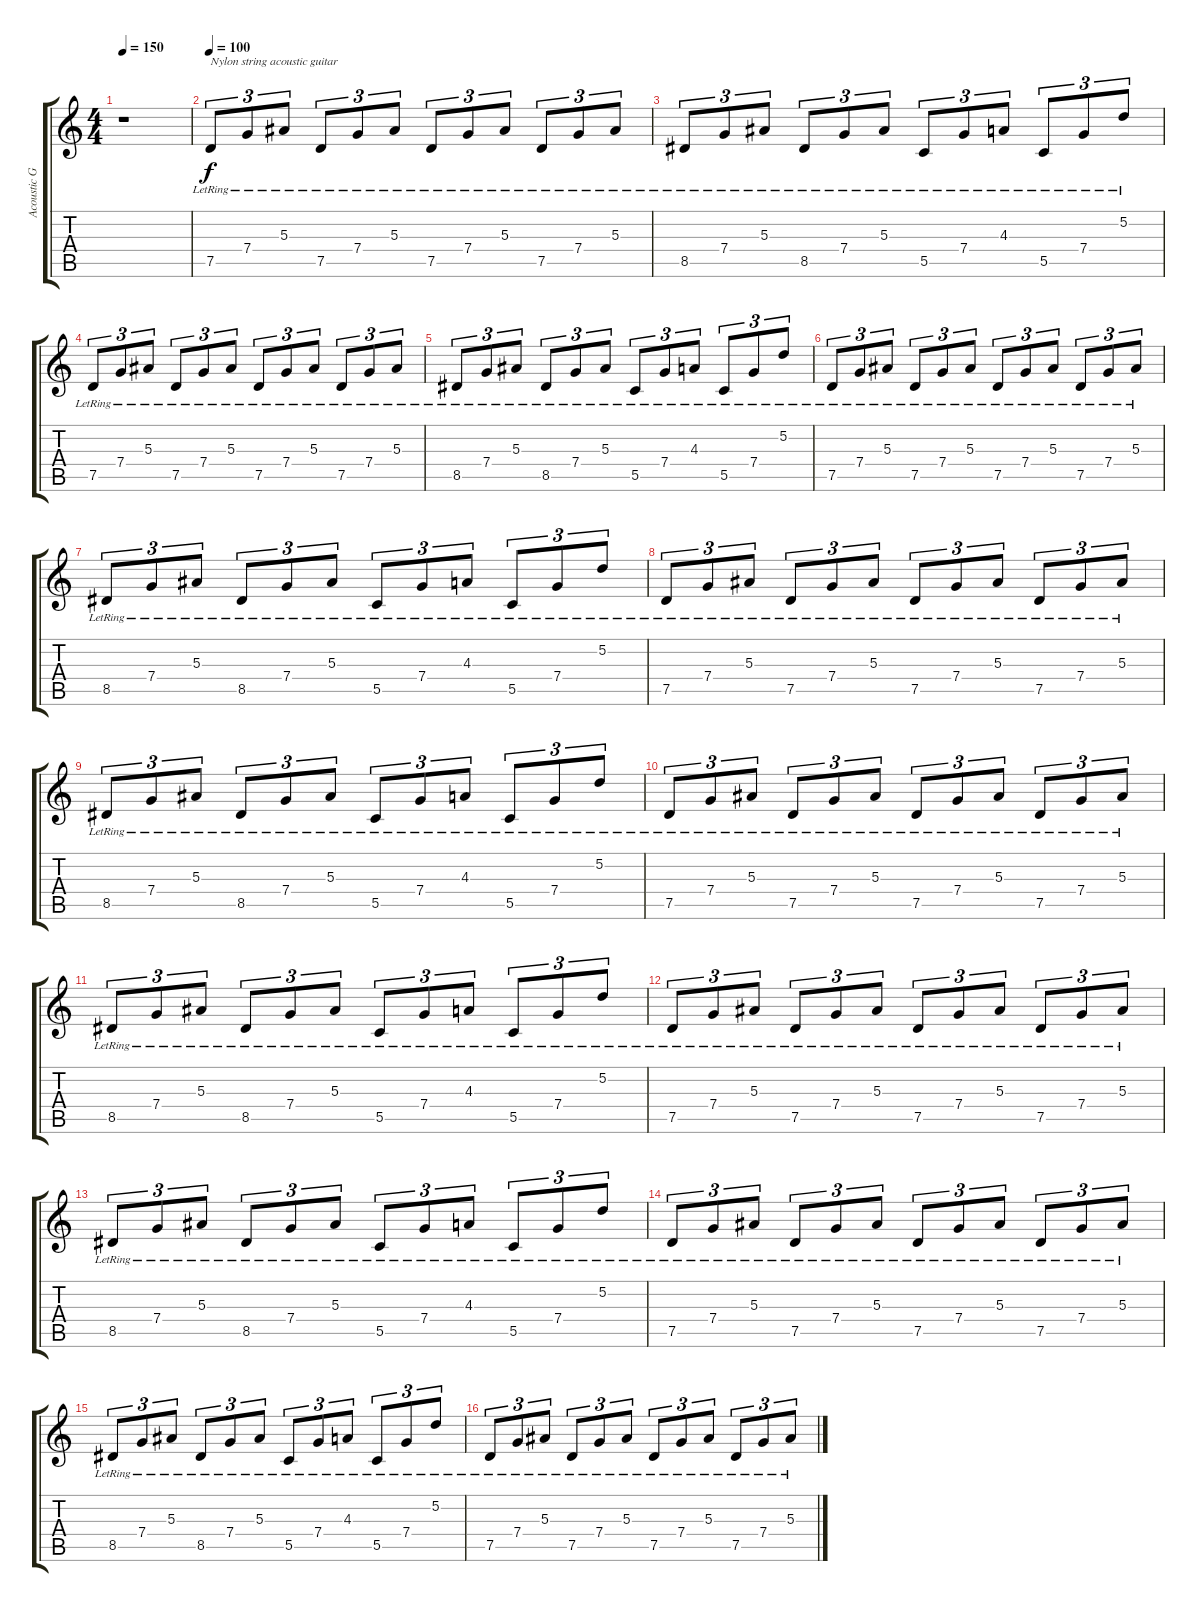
\track ("Acoustic Guitar" "Acoustic G") {instrument acousticguitarsteel}
\staff {score tabs}
\tuning (D4 A3 F3 C3 G2 D2) {hide}
\ts (4 4)
\tempo 150
\clef g2
\ks c
r.1{dy f} |
\tempo 100
7.5{lr}.8{tu (3 2) txt "Nylon string acoustic guitar"} 7.4{lr}.8{tu (3 2)} 5.3{lr}.8{tu (3 2)} 7.5{lr}.8{tu (3 2)} 7.4{lr}.8{tu (3 2)} 5.3{lr}.8{tu (3 2)} 7.5{lr}.8{tu (3 2)} 7.4{lr}.8{tu (3 2)} 5.3{lr}.8{tu (3 2)} 7.5{lr}.8{tu (3 2)} 7.4{lr}.8{tu (3 2)} 5.3{lr}.8{tu (3 2)} |
8.5{lr}.8{tu (3 2)} 7.4{lr}.8{tu (3 2)} 5.3{lr}.8{tu (3 2)} 8.5{lr}.8{tu (3 2)} 7.4{lr}.8{tu (3 2)} 5.3{lr}.8{tu (3 2)} 5.5{lr}.8{tu (3 2)} 7.4{lr}.8{tu (3 2)} 4.3{lr}.8{tu (3 2)} 5.5{lr}.8{tu (3 2)} 7.4{lr}.8{tu (3 2)} 5.2{lr}.8{tu (3 2)} |
7.5{lr}.8{tu (3 2) volume 11} 7.4{lr}.8{tu (3 2)} 5.3{lr}.8{tu (3 2)} 7.5{lr}.8{tu (3 2)} 7.4{lr}.8{tu (3 2)} 5.3{lr}.8{tu (3 2)} 7.5{lr}.8{tu (3 2)} 7.4{lr}.8{tu (3 2)} 5.3{lr}.8{tu (3 2)} 7.5{lr}.8{tu (3 2)} 7.4{lr}.8{tu (3 2)} 5.3{lr}.8{tu (3 2)} |
8.5{lr}.8{tu (3 2)} 7.4{lr}.8{tu (3 2)} 5.3{lr}.8{tu (3 2)} 8.5{lr}.8{tu (3 2)} 7.4{lr}.8{tu (3 2)} 5.3{lr}.8{tu (3 2)} 5.5{lr}.8{tu (3 2)} 7.4{lr}.8{tu (3 2)} 4.3{lr}.8{tu (3 2)} 5.5{lr}.8{tu (3 2)} 7.4{lr}.8{tu (3 2)} 5.2{lr}.8{tu (3 2)} |
7.5{lr}.8{tu (3 2)} 7.4{lr}.8{tu (3 2)} 5.3{lr}.8{tu (3 2)} 7.5{lr}.8{tu (3 2)} 7.4{lr}.8{tu (3 2)} 5.3{lr}.8{tu (3 2)} 7.5{lr}.8{tu (3 2)} 7.4{lr}.8{tu (3 2)} 5.3{lr}.8{tu (3 2)} 7.5{lr}.8{tu (3 2)} 7.4{lr}.8{tu (3 2)} 5.3{lr}.8{tu (3 2)} |
8.5{lr}.8{tu (3 2)} 7.4{lr}.8{tu (3 2)} 5.3{lr}.8{tu (3 2)} 8.5{lr}.8{tu (3 2)} 7.4{lr}.8{tu (3 2)} 5.3{lr}.8{tu (3 2)} 5.5{lr}.8{tu (3 2)} 7.4{lr}.8{tu (3 2)} 4.3{lr}.8{tu (3 2)} 5.5{lr}.8{tu (3 2)} 7.4{lr}.8{tu (3 2)} 5.2{lr}.8{tu (3 2)} |
7.5{lr}.8{tu (3 2)} 7.4{lr}.8{tu (3 2)} 5.3{lr}.8{tu (3 2)} 7.5{lr}.8{tu (3 2)} 7.4{lr}.8{tu (3 2)} 5.3{lr}.8{tu (3 2)} 7.5{lr}.8{tu (3 2)} 7.4{lr}.8{tu (3 2)} 5.3{lr}.8{tu (3 2)} 7.5{lr}.8{tu (3 2)} 7.4{lr}.8{tu (3 2)} 5.3{lr}.8{tu (3 2)} |
8.5{lr}.8{tu (3 2)} 7.4{lr}.8{tu (3 2)} 5.3{lr}.8{tu (3 2)} 8.5{lr}.8{tu (3 2)} 7.4{lr}.8{tu (3 2)} 5.3{lr}.8{tu (3 2)} 5.5{lr}.8{tu (3 2)} 7.4{lr}.8{tu (3 2)} 4.3{lr}.8{tu (3 2)} 5.5{lr}.8{tu (3 2)} 7.4{lr}.8{tu (3 2)} 5.2{lr}.8{tu (3 2)} |
7.5{lr}.8{tu (3 2)} 7.4{lr}.8{tu (3 2)} 5.3{lr}.8{tu (3 2)} 7.5{lr}.8{tu (3 2)} 7.4{lr}.8{tu (3 2)} 5.3{lr}.8{tu (3 2)} 7.5{lr}.8{tu (3 2)} 7.4{lr}.8{tu (3 2)} 5.3{lr}.8{tu (3 2)} 7.5{lr}.8{tu (3 2)} 7.4{lr}.8{tu (3 2)} 5.3{lr}.8{tu (3 2)} |
8.5{lr}.8{tu (3 2)} 7.4{lr}.8{tu (3 2)} 5.3{lr}.8{tu (3 2)} 8.5{lr}.8{tu (3 2)} 7.4{lr}.8{tu (3 2)} 5.3{lr}.8{tu (3 2)} 5.5{lr}.8{tu (3 2)} 7.4{lr}.8{tu (3 2)} 4.3{lr}.8{tu (3 2)} 5.5{lr}.8{tu (3 2)} 7.4{lr}.8{tu (3 2)} 5.2{lr}.8{tu (3 2)} |
7.5{lr}.8{tu (3 2)} 7.4{lr}.8{tu (3 2)} 5.3{lr}.8{tu (3 2)} 7.5{lr}.8{tu (3 2)} 7.4{lr}.8{tu (3 2)} 5.3{lr}.8{tu (3 2)} 7.5{lr}.8{tu (3 2)} 7.4{lr}.8{tu (3 2)} 5.3{lr}.8{tu (3 2)} 7.5{lr}.8{tu (3 2)} 7.4{lr}.8{tu (3 2)} 5.3{lr}.8{tu (3 2)} |
8.5{lr}.8{tu (3 2)} 7.4{lr}.8{tu (3 2)} 5.3{lr}.8{tu (3 2)} 8.5{lr}.8{tu (3 2)} 7.4{lr}.8{tu (3 2)} 5.3{lr}.8{tu (3 2)} 5.5{lr}.8{tu (3 2)} 7.4{lr}.8{tu (3 2)} 4.3{lr}.8{tu (3 2)} 5.5{lr}.8{tu (3 2)} 7.4{lr}.8{tu (3 2)} 5.2{lr}.8{tu (3 2)} |
7.5{lr}.8{tu (3 2)} 7.4{lr}.8{tu (3 2)} 5.3{lr}.8{tu (3 2)} 7.5{lr}.8{tu (3 2)} 7.4{lr}.8{tu (3 2)} 5.3{lr}.8{tu (3 2)} 7.5{lr}.8{tu (3 2)} 7.4{lr}.8{tu (3 2)} 5.3{lr}.8{tu (3 2)} 7.5{lr}.8{tu (3 2)} 7.4{lr}.8{tu (3 2)} 5.3{lr}.8{tu (3 2)} |
8.5{lr}.8{tu (3 2)} 7.4{lr}.8{tu (3 2)} 5.3{lr}.8{tu (3 2)} 8.5{lr}.8{tu (3 2)} 7.4{lr}.8{tu (3 2)} 5.3{lr}.8{tu (3 2)} 5.5{lr}.8{tu (3 2)} 7.4{lr}.8{tu (3 2)} 4.3{lr}.8{tu (3 2)} 5.5{lr}.8{tu (3 2)} 7.4{lr}.8{tu (3 2)} 5.2{lr}.8{tu (3 2)} |
7.5{lr}.8{tu (3 2)} 7.4{lr}.8{tu (3 2)} 5.3{lr}.8{tu (3 2)} 7.5{lr}.8{tu (3 2)} 7.4{lr}.8{tu (3 2)} 5.3{lr}.8{tu (3 2)} 7.5{lr}.8{tu (3 2)} 7.4{lr}.8{tu (3 2)} 5.3{lr}.8{tu (3 2)} 7.5{lr}.8{tu (3 2)} 7.4{lr}.8{tu (3 2)} 5.3{lr}.8{tu (3 2)}
